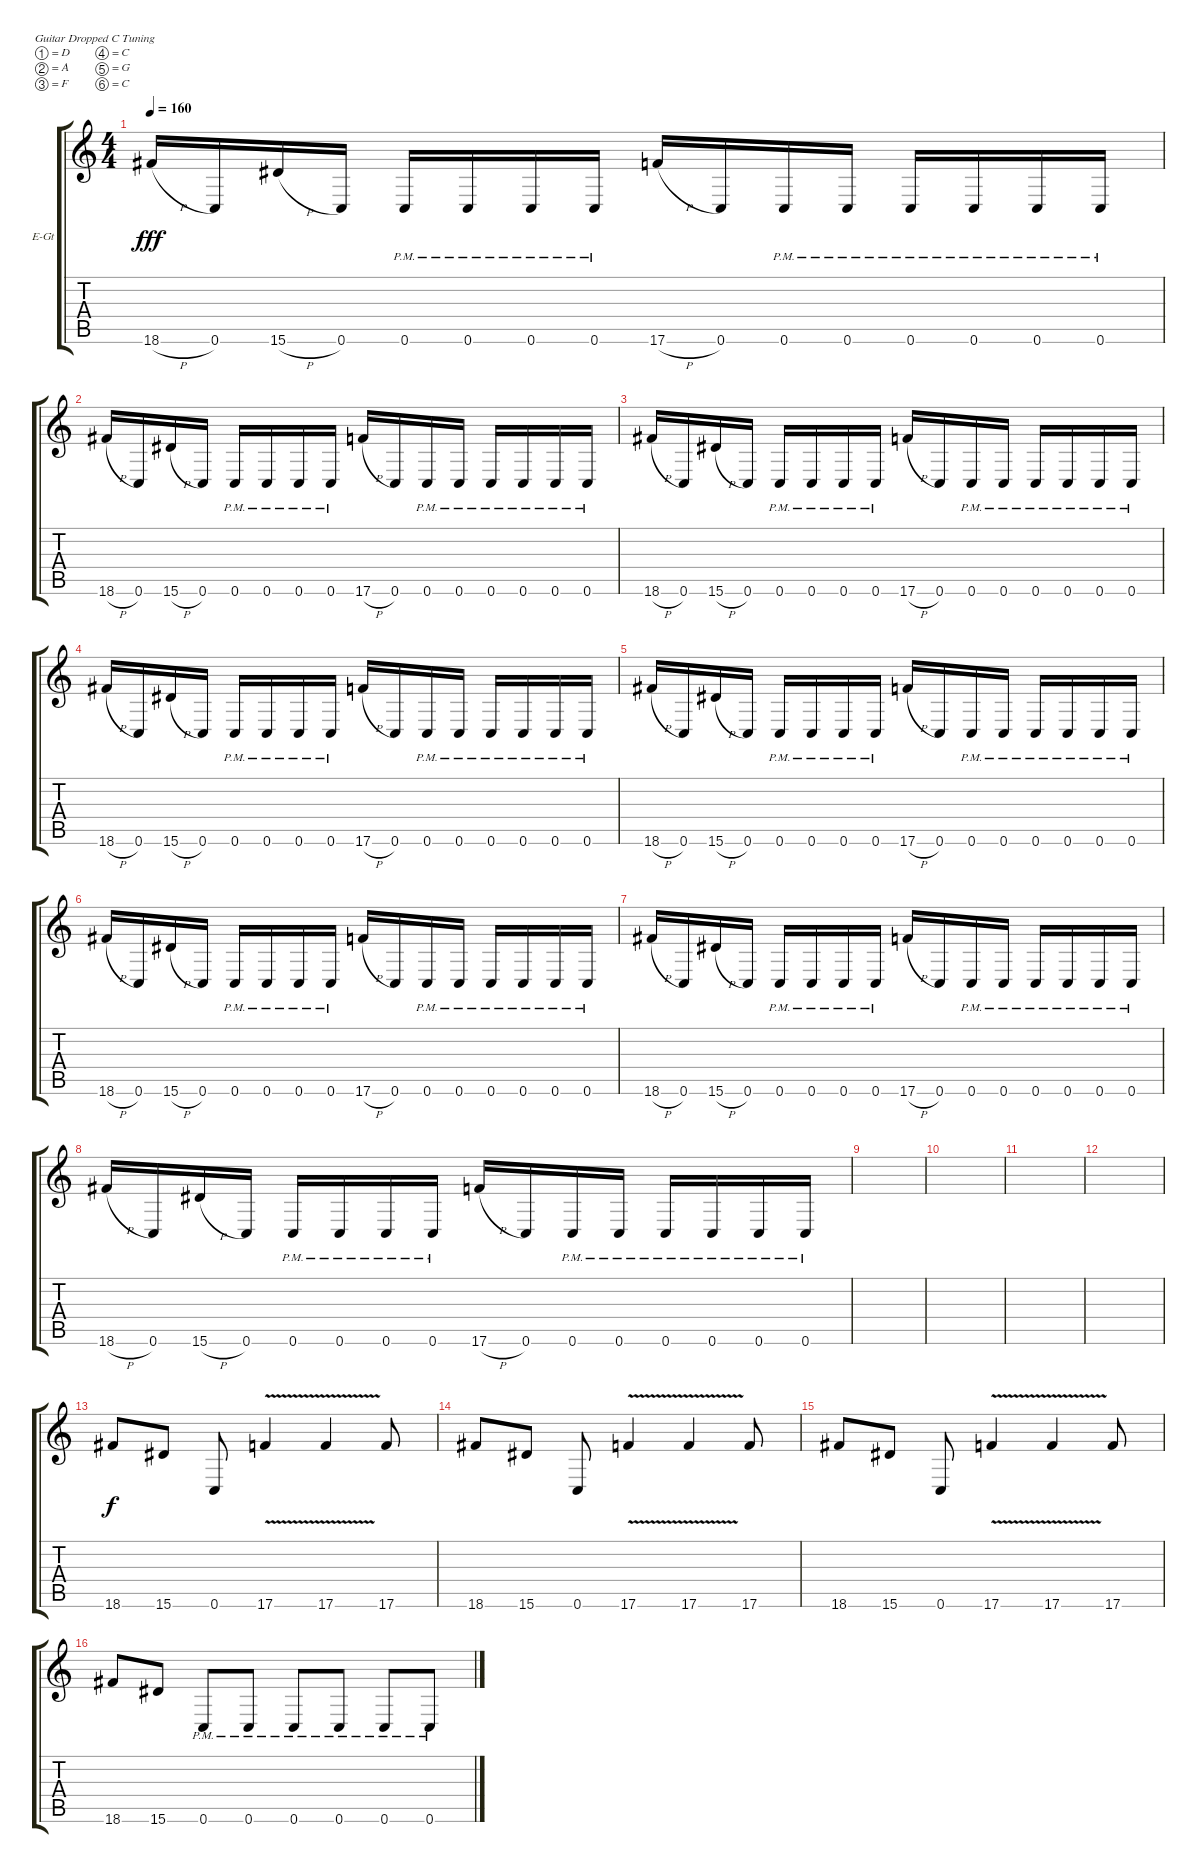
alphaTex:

\bracketExtendMode groupsimilarinstruments
\firstSystemTrackNameOrientation horizontal
\otherSystemsTrackNameOrientation horizontal
\track ("James Hetfield (Rhythm)" "E-Gt") {instrument distortionguitar}
\staff {score tabs}
\tuning (D4 A3 F3 C3 G2 C2)
\ts (4 4)
\tempo 160
\clef g2
\ks c
18.6{h}.16{dy fff} 0.6.16 15.6{h}.16 0.6.16 0.6{pm}.16 0.6{pm}.16 0.6{pm}.16 0.6{pm}.16 17.6{h}.16 0.6.16 0.6{pm}.16 0.6{pm}.16 0.6{pm}.16 0.6{pm}.16 0.6{pm}.16 0.6{pm}.16 |
18.6{h}.16 0.6.16 15.6{h}.16 0.6.16 0.6{pm}.16 0.6{pm}.16 0.6{pm}.16 0.6{pm}.16 17.6{h}.16 0.6.16 0.6{pm}.16 0.6{pm}.16 0.6{pm}.16 0.6{pm}.16 0.6{pm}.16 0.6{pm}.16 |
18.6{h}.16 0.6.16 15.6{h}.16 0.6.16 0.6{pm}.16 0.6{pm}.16 0.6{pm}.16 0.6{pm}.16 17.6{h}.16 0.6.16 0.6{pm}.16 0.6{pm}.16 0.6{pm}.16 0.6{pm}.16 0.6{pm}.16 0.6{pm}.16 |
18.6{h}.16 0.6.16 15.6{h}.16 0.6.16 0.6{pm}.16 0.6{pm}.16 0.6{pm}.16 0.6{pm}.16 17.6{h}.16 0.6.16 0.6{pm}.16 0.6{pm}.16 0.6{pm}.16 0.6{pm}.16 0.6{pm}.16 0.6{pm}.16 |
18.6{h}.16 0.6.16 15.6{h}.16 0.6.16 0.6{pm}.16 0.6{pm}.16 0.6{pm}.16 0.6{pm}.16 17.6{h}.16 0.6.16 0.6{pm}.16 0.6{pm}.16 0.6{pm}.16 0.6{pm}.16 0.6{pm}.16 0.6{pm}.16 |
18.6{h}.16 0.6.16 15.6{h}.16 0.6.16 0.6{pm}.16 0.6{pm}.16 0.6{pm}.16 0.6{pm}.16 17.6{h}.16 0.6.16 0.6{pm}.16 0.6{pm}.16 0.6{pm}.16 0.6{pm}.16 0.6{pm}.16 0.6{pm}.16 |
18.6{h}.16 0.6.16 15.6{h}.16 0.6.16 0.6{pm}.16 0.6{pm}.16 0.6{pm}.16 0.6{pm}.16 17.6{h}.16 0.6.16 0.6{pm}.16 0.6{pm}.16 0.6{pm}.16 0.6{pm}.16 0.6{pm}.16 0.6{pm}.16 |
18.6{h}.16 0.6.16 15.6{h}.16 0.6.16 0.6{pm}.16 0.6{pm}.16 0.6{pm}.16 0.6{pm}.16 17.6{h}.16 0.6.16 0.6{pm}.16 0.6{pm}.16 0.6{pm}.16 0.6{pm}.16 0.6{pm}.16 0.6{pm}.16 |
|
|
|
|
18.6.8{dy f} 15.6.8 0.6.8 17.6{v}.4 17.6{v}.4 17.6.8 |
18.6.8 15.6.8 0.6.8 17.6{v}.4 17.6{v}.4 17.6.8 |
18.6.8 15.6.8 0.6.8 17.6{v}.4 17.6{v}.4 17.6.8 |
18.6.8 15.6.8 0.6{pm}.8 0.6{pm}.8 0.6{pm}.8 0.6{pm}.8 0.6{pm}.8 0.6{pm}.8
